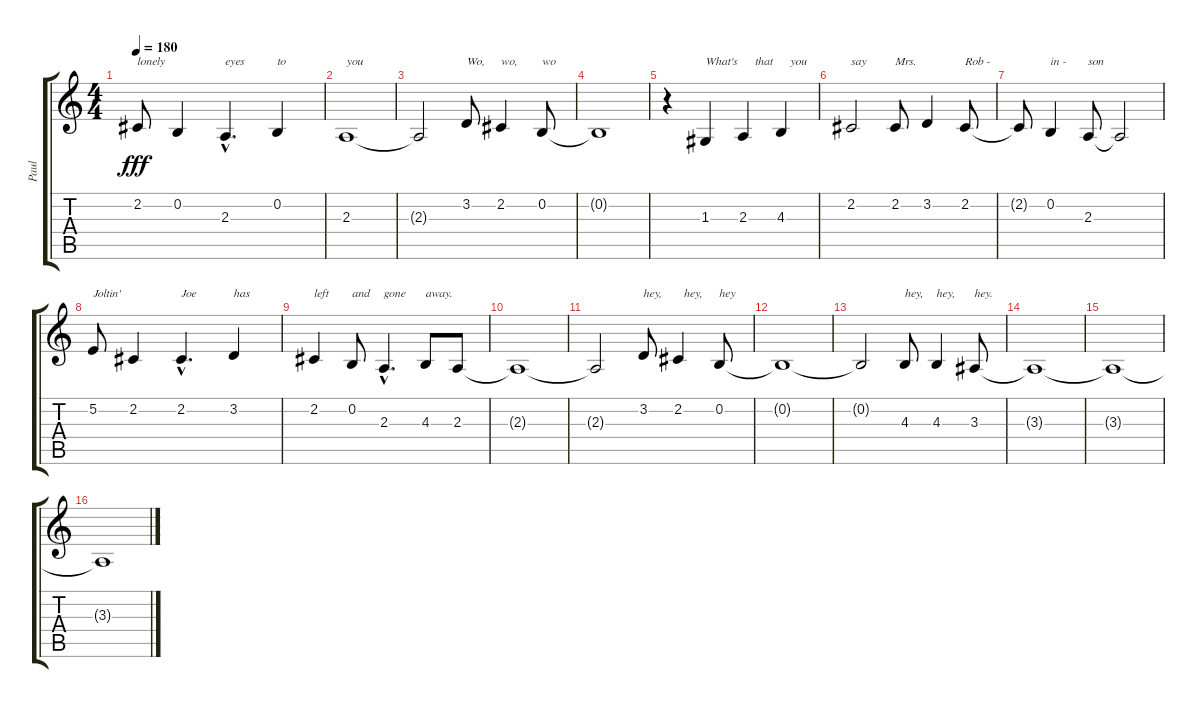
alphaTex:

\track ("Paul" "Paul") {instrument clarinet}
\staff {score tabs}
\tuning (E4 B3 G3 D3 A2 E2) {hide}
\ts (4 4)
\tempo 180
\clef g2
\ks c
2.2.8{txt "lonely" dy fff} 0.2.4{txt " "} 2.3{hac}.4{d txt "eyes"} 0.2.4{txt "to"} |
2.3.1{txt "you"} |
2.3{t}.2 3.2.8{txt "Wo,"} 2.2.4{txt "wo,"} 0.2.8{txt "wo"} |
0.2{t}.1 |
r.4 1.3.4{txt "What's"} 2.3.4{txt "    that"} 4.3.4{txt "   you"} |
2.2.2{txt "say"} 2.2.8{txt "Mrs."} 3.2.4 2.2.8{txt "Rob -"} |
2.2{t}.8 0.2.4{txt "in -"} 2.3.8{txt "son"} 2.3{t}.2 |
5.2.8{txt "Joltin'"} 2.2.4 2.2{hac}.4{d txt "Joe"} 3.2.4{txt "has"} |
2.2.4{txt "left"} 0.2.8{txt "and"} 2.3{hac}.4{d txt "gone"} 4.3.8{txt "away."} 2.3.8{txt " "} |
2.3{t}.1 |
2.3{t}.2 3.2.8{txt "hey,"} 2.2.4{txt "  hey,"} 0.2.8{txt "hey"} |
0.2{t}.1 |
0.2{t}.2 4.3.8{txt "hey, "} 4.3.4{txt "hey,"} 3.3.8{txt "hey."} |
3.3{t}.1 |
3.3{t}.1 |
3.3{t}.1
